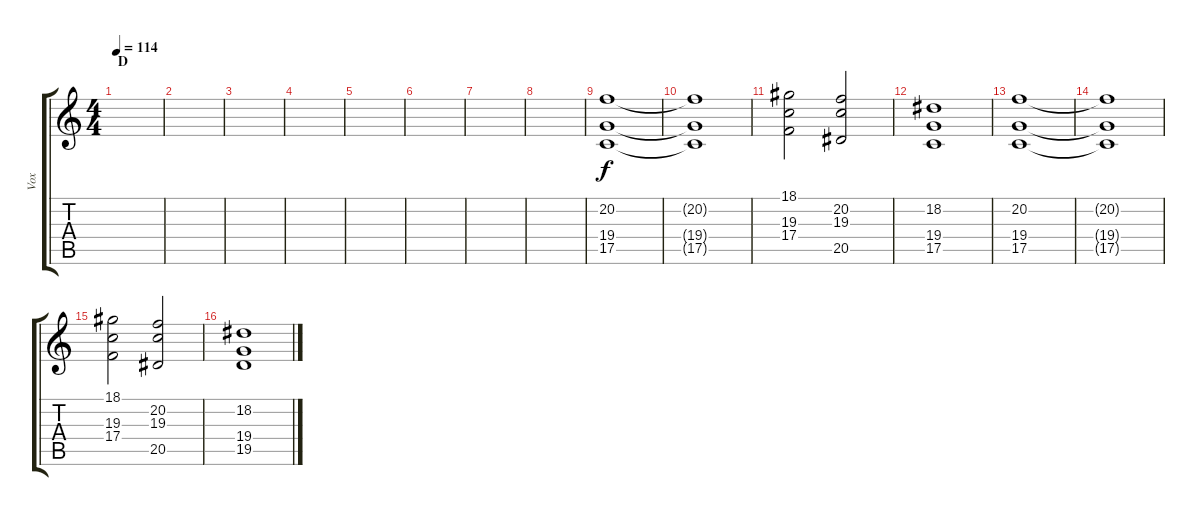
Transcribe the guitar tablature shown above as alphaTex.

\track ("Vox" "Vox") {instrument lead2sawtooth}
\staff {score tabs}
\tuning (D4 A3 F3 C3 G2 C2) {hide}
\ts (4 4)
\section ("" "D")
\tempo 114
\clef g2
\ks c
|
|
|
|
|
|
|
|
(20.2 19.4 17.5).1{instrument stringensemble1} |
(20.2{t} 19.4{t} 17.5{t}).1 |
(18.1 19.3 17.4).2 (20.2 19.3 20.5).2 |
(18.2 19.4 17.5).1 |
(20.2 19.4 17.5).1 |
(20.2{t} 19.4{t} 17.5{t}).1 |
(18.1 19.3 17.4).2 (20.2 19.3 20.5).2 |
(18.2 19.4 19.5).1
